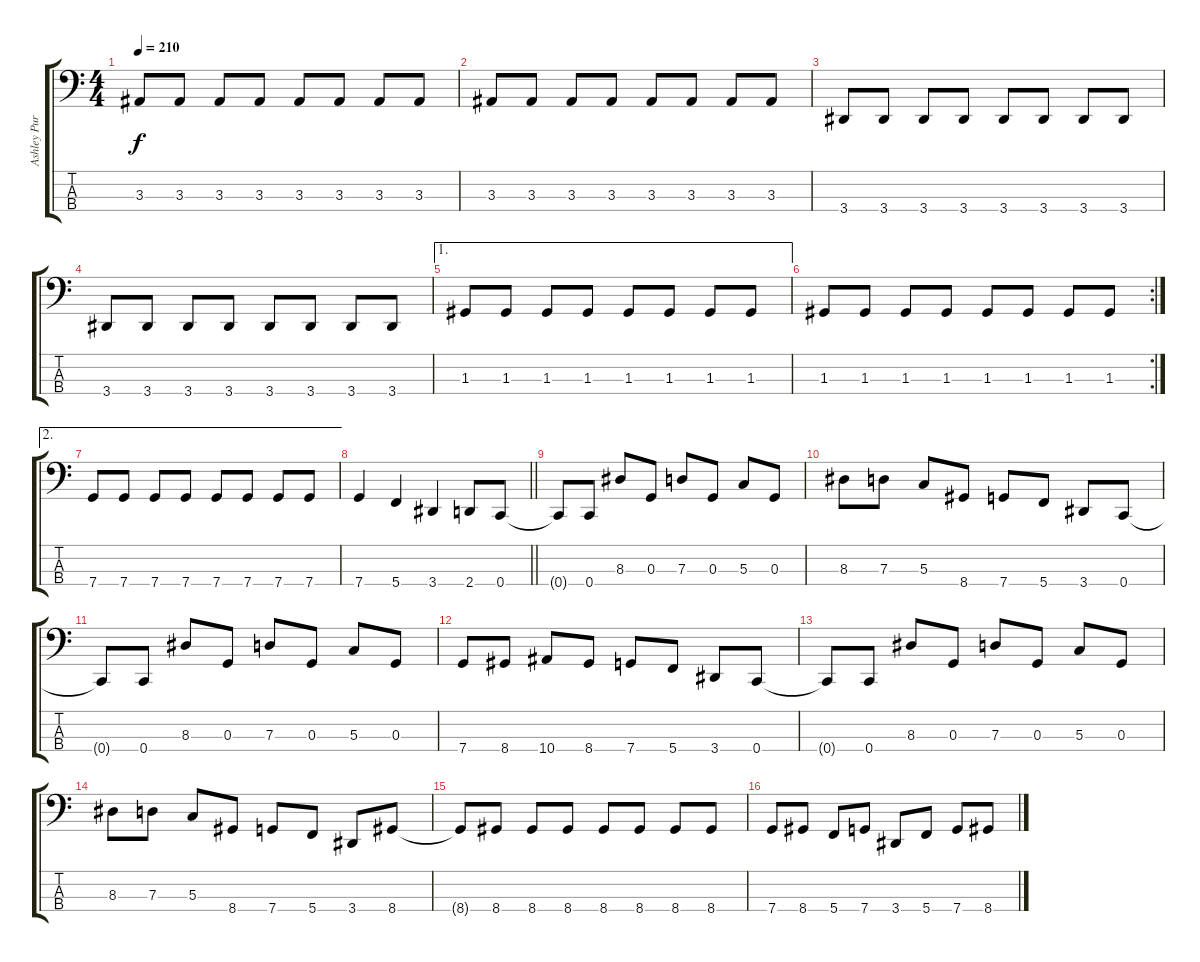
\track ("Ashley Purdy" "Ashley Pur") {instrument electricbasspick}
\staff {score tabs}
\tuning (F2 C2 G1 C1) {hide}
\ts (4 4)
\tempo 210
\clef f4
\ks c
3.3.8{dy f} 3.3.8 3.3.8 3.3.8 3.3.8 3.3.8 3.3.8 3.3.8 |
3.3.8 3.3.8 3.3.8 3.3.8 3.3.8 3.3.8 3.3.8 3.3.8 |
3.4.8 3.4.8 3.4.8 3.4.8 3.4.8 3.4.8 3.4.8 3.4.8 |
3.4.8 3.4.8 3.4.8 3.4.8 3.4.8 3.4.8 3.4.8 3.4.8 |
\ae 1
1.3.8 1.3.8 1.3.8 1.3.8 1.3.8 1.3.8 1.3.8 1.3.8 |
\rc 2
1.3.8 1.3.8 1.3.8 1.3.8 1.3.8 1.3.8 1.3.8 1.3.8 |
\ae 2
7.4.8 7.4.8 7.4.8 7.4.8 7.4.8 7.4.8 7.4.8 7.4.8 |
\barLineRight lightlight
7.4.4 5.4.4 3.4.4 2.4.8 0.4.8 |
\section ("" "")
0.4{t}.8 0.4.8 8.3.8 0.3.8 7.3.8 0.3.8 5.3.8 0.3.8 |
8.3.8 7.3.8 5.3.8 8.4.8 7.4.8 5.4.8 3.4.8 0.4.8 |
0.4{t}.8 0.4.8 8.3.8 0.3.8 7.3.8 0.3.8 5.3.8 0.3.8 |
7.4.8 8.4.8 10.4.8 8.4.8 7.4.8 5.4.8 3.4.8 0.4.8 |
0.4{t}.8 0.4.8 8.3.8 0.3.8 7.3.8 0.3.8 5.3.8 0.3.8 |
8.3.8 7.3.8 5.3.8 8.4.8 7.4.8 5.4.8 3.4.8 8.4.8 |
8.4{t}.8 8.4.8 8.4.8 8.4.8 8.4.8 8.4.8 8.4.8 8.4.8 |
7.4.8 8.4.8 5.4.8 7.4.8 3.4.8 5.4.8 7.4.8 8.4.8
